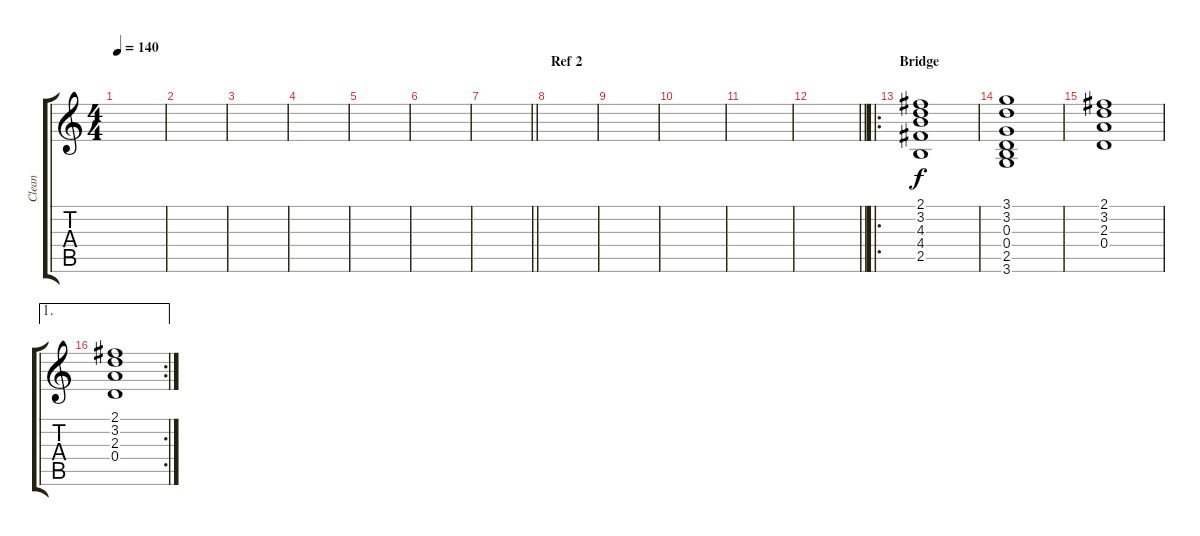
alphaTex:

\track ("Clean" "Clean") {instrument electricguitarclean}
\staff {score tabs}
\tuning (E4 B3 G3 D3 A2 E2) {hide}
\ts (4 4)
\tempo 140
\clef g2
\ks c
|
|
|
|
|
|
\barLineRight lightlight
|
\section ("" "Ref 2")
|
|
|
|
\barLineRight lightlight
|
\ro
\section ("" "Bridge")
(2.1 3.2 4.3 4.4 2.5).1 |
(3.1 3.2 0.3 0.4 2.5 3.6).1 |
(2.1 3.2 2.3 0.4).1 |
\ae 1
\rc 2
(2.1 3.2 2.3 0.4).1
